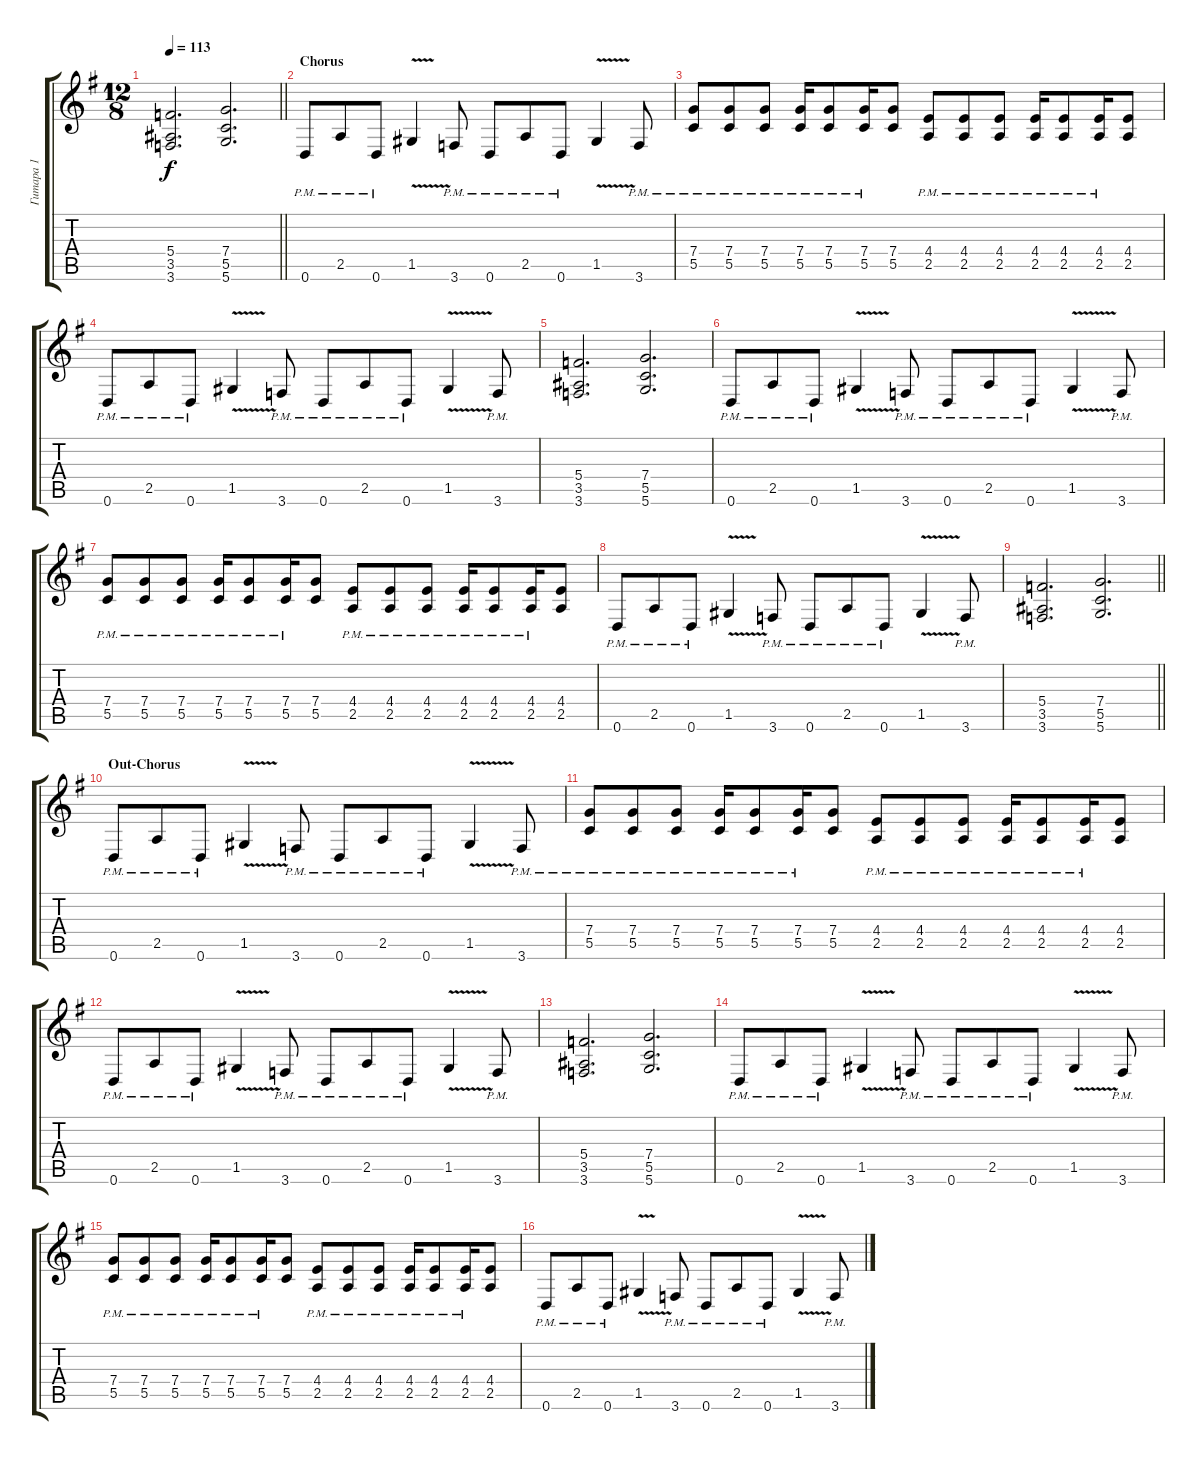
\track ("Гитара 1" "Гитара 1") {instrument distortionguitar}
\staff {score tabs}
\tuning (D4 A3 F3 C3 G2 D2) {hide}
\ts (12 8)
\tempo 113
\clef g2
\barLineRight lightlight
\ks eminor
(5.4 3.5 3.6).2{d dy f} (7.4 5.5 5.6).2{d} |
\section ("" "Chorus")
0.6{pm}.8 2.5{pm}.8 0.6{pm}.8 1.5{v}.4 3.6{pm}.8 0.6{pm}.8 2.5{pm}.8 0.6{pm}.8 1.5{v}.4 3.6{pm}.8 |
(7.4{pm} 5.5{pm}).8 (7.4{pm} 5.5{pm}).8 (7.4{pm} 5.5{pm}).8 (7.4{pm} 5.5{pm}).16 (7.4{pm} 5.5{pm}).8 (7.4{pm} 5.5{pm}).16 (7.4 5.5).8 (4.4{pm} 2.5{pm}).8 (4.4{pm} 2.5{pm}).8 (4.4{pm} 2.5{pm}).8 (4.4{pm} 2.5{pm}).16 (4.4{pm} 2.5{pm}).8 (4.4{pm} 2.5{pm}).16 (4.4 2.5).8 |
0.6{pm}.8 2.5{pm}.8 0.6{pm}.8 1.5{v}.4 3.6{pm}.8 0.6{pm}.8 2.5{pm}.8 0.6{pm}.8 1.5{v}.4 3.6{pm}.8 |
(5.4 3.5 3.6).2{d} (7.4 5.5 5.6).2{d} |
0.6{pm}.8 2.5{pm}.8 0.6{pm}.8 1.5{v}.4 3.6{pm}.8 0.6{pm}.8 2.5{pm}.8 0.6{pm}.8 1.5{v}.4 3.6{pm}.8 |
(7.4{pm} 5.5{pm}).8 (7.4{pm} 5.5{pm}).8 (7.4{pm} 5.5{pm}).8 (7.4{pm} 5.5{pm}).16 (7.4{pm} 5.5{pm}).8 (7.4{pm} 5.5{pm}).16 (7.4 5.5).8 (4.4{pm} 2.5{pm}).8 (4.4{pm} 2.5{pm}).8 (4.4{pm} 2.5{pm}).8 (4.4{pm} 2.5{pm}).16 (4.4{pm} 2.5{pm}).8 (4.4{pm} 2.5{pm}).16 (4.4 2.5).8 |
0.6{pm}.8 2.5{pm}.8 0.6{pm}.8 1.5{v}.4 3.6{pm}.8 0.6{pm}.8 2.5{pm}.8 0.6{pm}.8 1.5{v}.4 3.6{pm}.8 |
\barLineRight lightlight
(5.4 3.5 3.6).2{d} (7.4 5.5 5.6).2{d} |
\section ("" "Out-Chorus")
0.6{pm}.8 2.5{pm}.8 0.6{pm}.8 1.5{v}.4 3.6{pm}.8 0.6{pm}.8 2.5{pm}.8 0.6{pm}.8 1.5{v}.4 3.6{pm}.8 |
(7.4{pm} 5.5{pm}).8 (7.4{pm} 5.5{pm}).8 (7.4{pm} 5.5{pm}).8 (7.4{pm} 5.5{pm}).16 (7.4{pm} 5.5{pm}).8 (7.4{pm} 5.5{pm}).16 (7.4 5.5).8 (4.4{pm} 2.5{pm}).8 (4.4{pm} 2.5{pm}).8 (4.4{pm} 2.5{pm}).8 (4.4{pm} 2.5{pm}).16 (4.4{pm} 2.5{pm}).8 (4.4{pm} 2.5{pm}).16 (4.4 2.5).8 |
0.6{pm}.8 2.5{pm}.8 0.6{pm}.8 1.5{v}.4 3.6{pm}.8 0.6{pm}.8 2.5{pm}.8 0.6{pm}.8 1.5{v}.4 3.6{pm}.8 |
(5.4 3.5 3.6).2{d} (7.4 5.5 5.6).2{d} |
0.6{pm}.8 2.5{pm}.8 0.6{pm}.8 1.5{v}.4 3.6{pm}.8 0.6{pm}.8 2.5{pm}.8 0.6{pm}.8 1.5{v}.4 3.6{pm}.8 |
(7.4{pm} 5.5{pm}).8 (7.4{pm} 5.5{pm}).8 (7.4{pm} 5.5{pm}).8 (7.4{pm} 5.5{pm}).16 (7.4{pm} 5.5{pm}).8 (7.4{pm} 5.5{pm}).16 (7.4 5.5).8 (4.4{pm} 2.5{pm}).8 (4.4{pm} 2.5{pm}).8 (4.4{pm} 2.5{pm}).8 (4.4{pm} 2.5{pm}).16 (4.4{pm} 2.5{pm}).8 (4.4{pm} 2.5{pm}).16 (4.4 2.5).8 |
0.6{pm}.8 2.5{pm}.8 0.6{pm}.8 1.5{v}.4 3.6{pm}.8 0.6{pm}.8 2.5{pm}.8 0.6{pm}.8 1.5{v}.4 3.6{pm}.8
